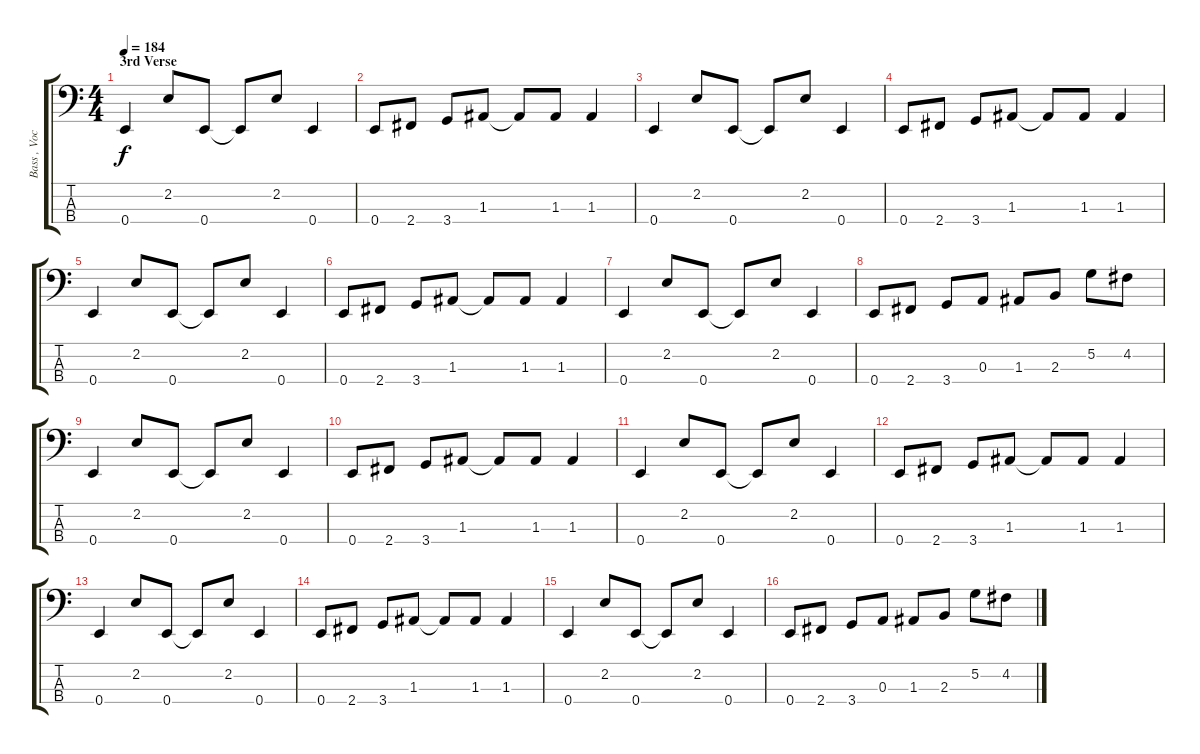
\track ("Bass , Vocals - Paulo Gregoletto" "Bass , Voc") {instrument electricbasspick}
\staff {score tabs}
\tuning (G2 D2 A1 E1) {hide}
\ts (4 4)
\section ("" "3rd Verse")
\tempo 184
\clef f4
\ks c
0.4.4{dy f} 2.2.8 0.4.8 0.4{t}.8 2.2.8 0.4.4 |
0.4.8 2.4.8 3.4.8 1.3.8 1.3{t}.8 1.3.8 1.3.4 |
0.4.4 2.2.8 0.4.8 0.4{t}.8 2.2.8 0.4.4 |
0.4.8 2.4.8 3.4.8 1.3.8 1.3{t}.8 1.3.8 1.3.4 |
0.4.4 2.2.8 0.4.8 0.4{t}.8 2.2.8 0.4.4 |
0.4.8 2.4.8 3.4.8 1.3.8 1.3{t}.8 1.3.8 1.3.4 |
0.4.4 2.2.8 0.4.8 0.4{t}.8 2.2.8 0.4.4 |
0.4.8 2.4.8 3.4.8 0.3.8 1.3.8 2.3.8 5.2.8 4.2.8 |
0.4.4 2.2.8 0.4.8 0.4{t}.8 2.2.8 0.4.4 |
0.4.8 2.4.8 3.4.8 1.3.8 1.3{t}.8 1.3.8 1.3.4 |
0.4.4 2.2.8 0.4.8 0.4{t}.8 2.2.8 0.4.4 |
0.4.8 2.4.8 3.4.8 1.3.8 1.3{t}.8 1.3.8 1.3.4 |
0.4.4 2.2.8 0.4.8 0.4{t}.8 2.2.8 0.4.4 |
0.4.8 2.4.8 3.4.8 1.3.8 1.3{t}.8 1.3.8 1.3.4 |
0.4.4 2.2.8 0.4.8 0.4{t}.8 2.2.8 0.4.4 |
0.4.8 2.4.8 3.4.8 0.3.8 1.3.8 2.3.8 5.2.8 4.2.8
